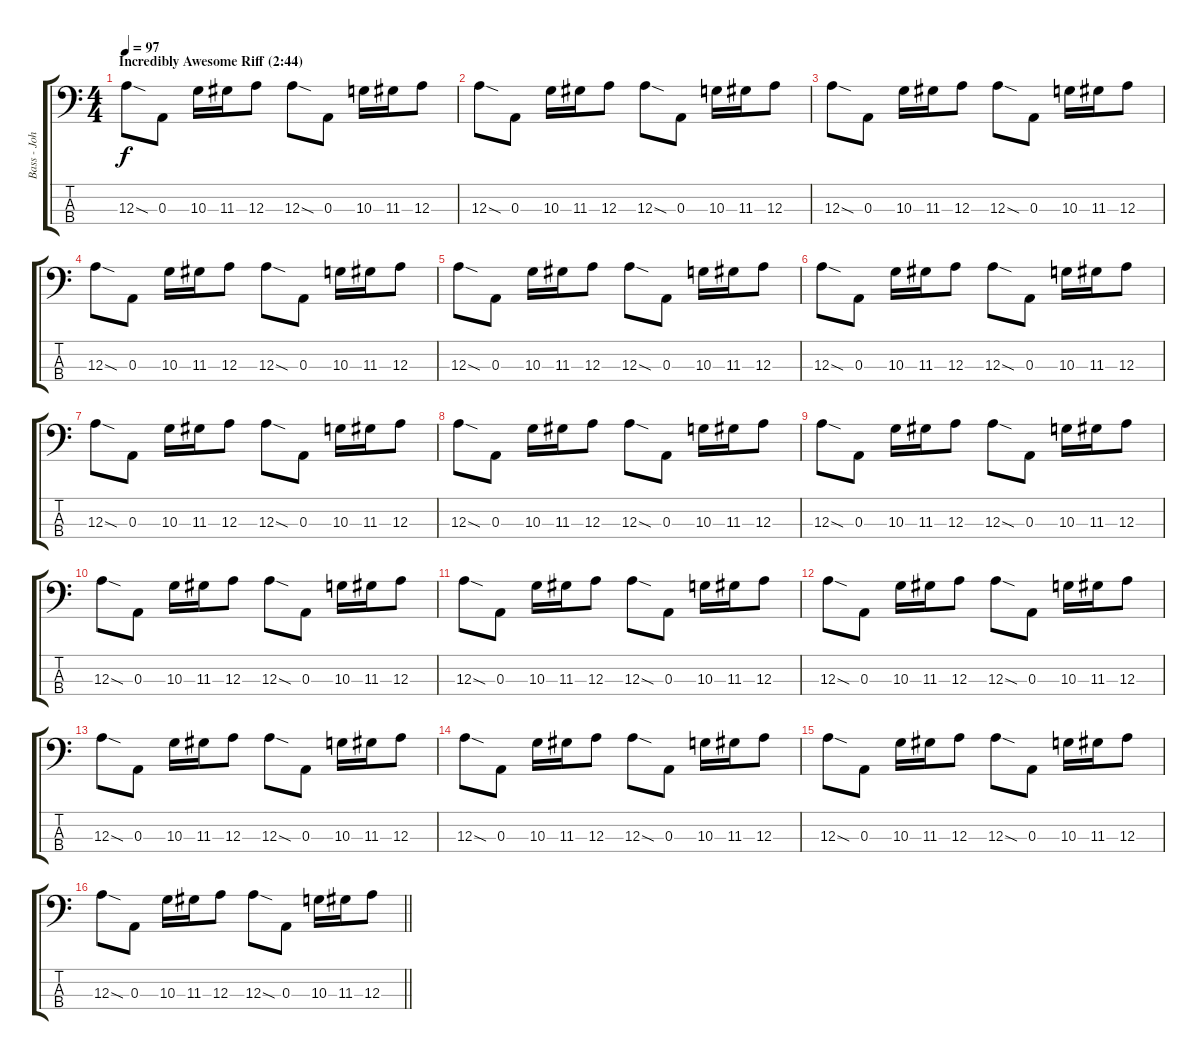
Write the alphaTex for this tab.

\track ("Bass - John Paul Jones" "Bass - Joh") {instrument electricbassfinger}
\staff {score tabs}
\tuning (G2 D2 A1 E1) {hide}
\ts (4 4)
\section ("" "Incredibly Awesome Riff (2:44)")
\tempo 97
\clef f4
\ks c
12.3{sod}.8{dy f} 0.3.8 10.3.16 11.3.16 12.3.8 12.3{sod}.8 0.3.8 10.3.16 11.3.16 12.3.8 |
12.3{sod}.8 0.3.8 10.3.16 11.3.16 12.3.8 12.3{sod}.8 0.3.8 10.3.16 11.3.16 12.3.8 |
12.3{sod}.8 0.3.8 10.3.16 11.3.16 12.3.8 12.3{sod}.8 0.3.8 10.3.16 11.3.16 12.3.8 |
12.3{sod}.8 0.3.8 10.3.16 11.3.16 12.3.8 12.3{sod}.8 0.3.8 10.3.16 11.3.16 12.3.8 |
12.3{sod}.8 0.3.8 10.3.16 11.3.16 12.3.8 12.3{sod}.8 0.3.8 10.3.16 11.3.16 12.3.8 |
12.3{sod}.8 0.3.8 10.3.16 11.3.16 12.3.8 12.3{sod}.8 0.3.8 10.3.16 11.3.16 12.3.8 |
12.3{sod}.8 0.3.8 10.3.16 11.3.16 12.3.8 12.3{sod}.8 0.3.8 10.3.16 11.3.16 12.3.8 |
12.3{sod}.8 0.3.8 10.3.16 11.3.16 12.3.8 12.3{sod}.8 0.3.8 10.3.16 11.3.16 12.3.8 |
12.3{sod}.8 0.3.8 10.3.16 11.3.16 12.3.8 12.3{sod}.8 0.3.8 10.3.16 11.3.16 12.3.8 |
12.3{sod}.8 0.3.8 10.3.16 11.3.16 12.3.8 12.3{sod}.8 0.3.8 10.3.16 11.3.16 12.3.8 |
12.3{sod}.8 0.3.8 10.3.16 11.3.16 12.3.8 12.3{sod}.8 0.3.8 10.3.16 11.3.16 12.3.8 |
12.3{sod}.8 0.3.8 10.3.16 11.3.16 12.3.8 12.3{sod}.8 0.3.8 10.3.16 11.3.16 12.3.8 |
12.3{sod}.8 0.3.8 10.3.16 11.3.16 12.3.8 12.3{sod}.8 0.3.8 10.3.16 11.3.16 12.3.8 |
12.3{sod}.8 0.3.8 10.3.16 11.3.16 12.3.8 12.3{sod}.8 0.3.8 10.3.16 11.3.16 12.3.8 |
12.3{sod}.8 0.3.8 10.3.16 11.3.16 12.3.8 12.3{sod}.8 0.3.8 10.3.16 11.3.16 12.3.8 |
\barLineRight lightlight
12.3{sod}.8 0.3.8 10.3.16 11.3.16 12.3.8 12.3{sod}.8 0.3.8 10.3.16 11.3.16 12.3.8
